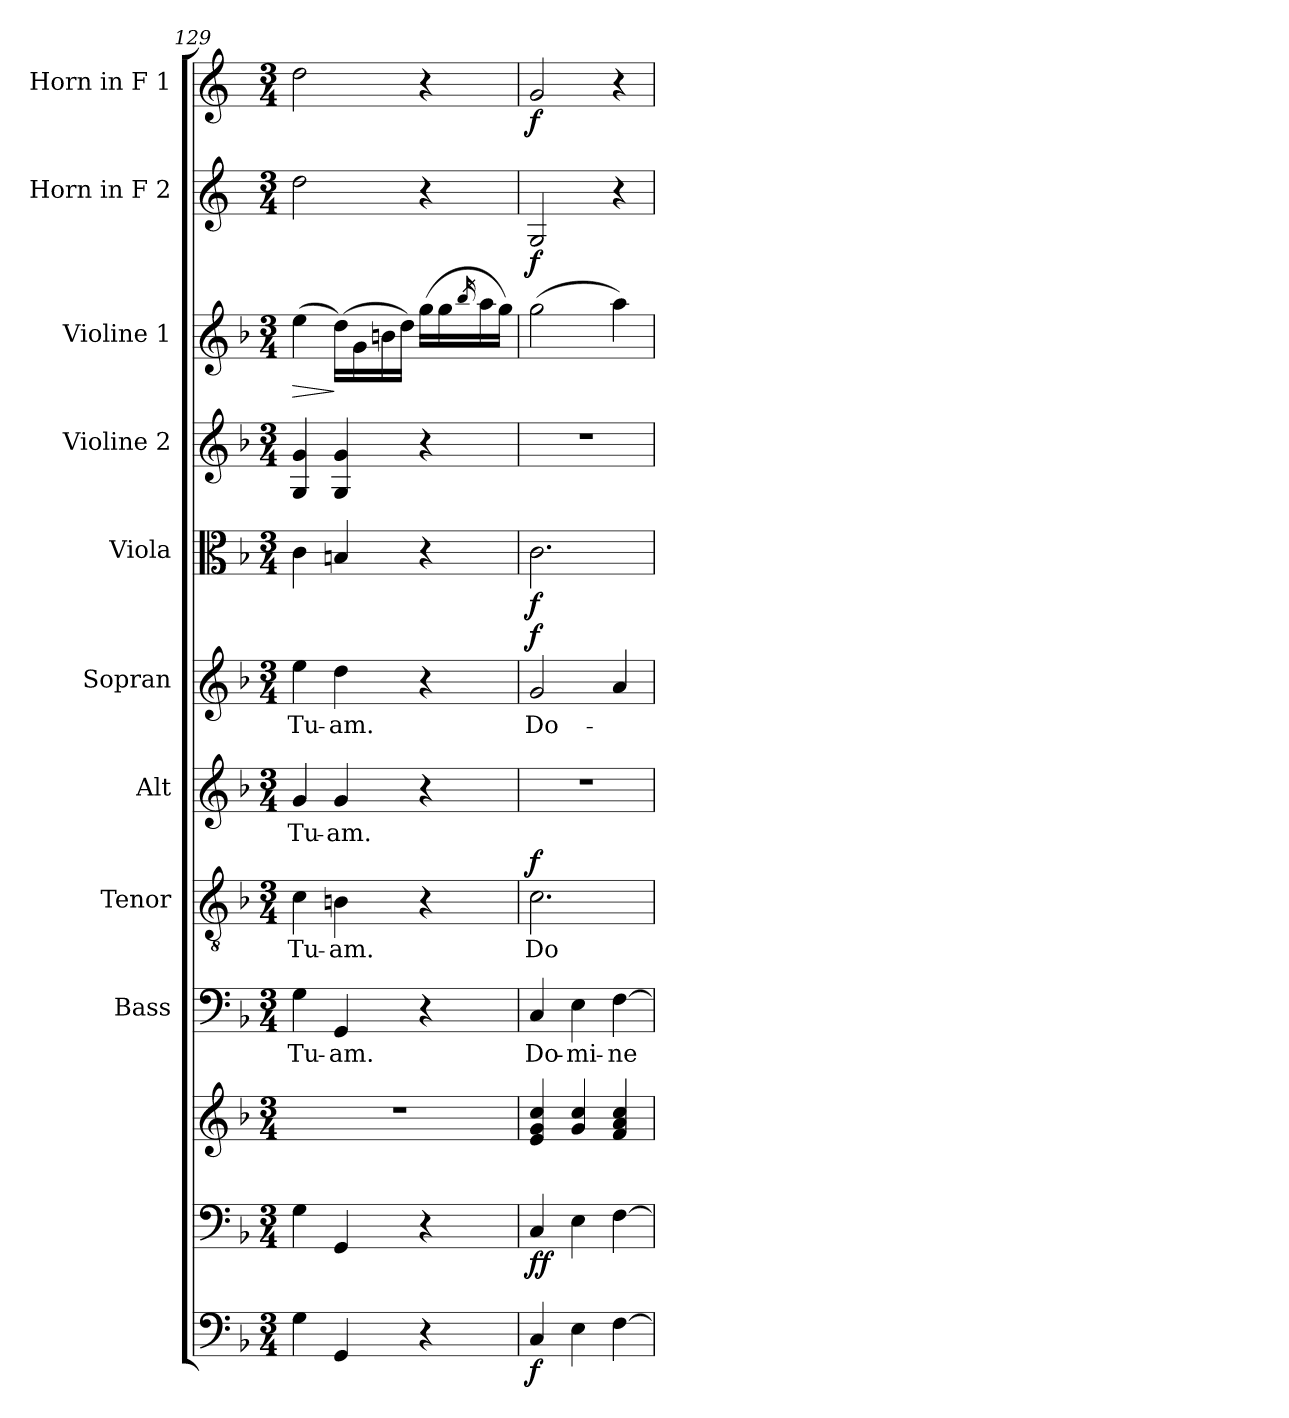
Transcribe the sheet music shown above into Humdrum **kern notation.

**kern	**dynam	**kern	**kern	**dynam	**kern	**text	**kern	**text	**dynam	**kern	**text	**kern	**text	**dynam	**kern	**dynam	**kern	**kern	**dynam	**kern	**dynam	**kern	**dynam
*part11	*part11	*part10	*part10	*part10	*part9	*part9	*part8	*part8	*part8	*part7	*part7	*part6	*part6	*part6	*part5	*part5	*part4	*part3	*part3	*part2	*part2	*part1	*part1
*staff12	*staff12	*staff11	*staff10	*staff10/11	*staff9	*staff9	*staff8	*staff8	*staff8	*staff7	*staff7	*staff6	*staff6	*staff6	*staff5	*staff5	*staff4	*staff3	*staff3	*staff2	*staff2	*staff1	*staff1
*	*	*	*	*	*I"Bass	*	*I"Tenor	*	*	*I"Alt	*	*I"Sopran	*	*	*I"Viola	*	*I"Violine 2	*I"Violine 1	*	*I"Horn in F 2	*	*I"Horn in F 1	*
*	*	*	*	*	*I'B.	*	*I'T.	*	*	*I'A.	*	*I'S.	*	*	*I'Vla.	*	*I'Vl. 2	*I'Vl. 1	*	*	*	*	*
*clefF4	*	*clefF4	*clefG2	*	*clefF4	*	*clefGv2	*	*	*clefG2	*	*clefG2	*	*	*clefC3	*	*clefG2	*clefG2	*	*clefG2	*	*clefG2	*
*ITrd7c12	*	*	*	*	*	*	*	*	*	*	*	*	*	*	*	*	*	*	*	*ITrd4c7	*	*ITrd4c7	*
*k[b-]	*	*k[b-]	*k[b-]	*	*k[b-]	*	*k[b-]	*	*	*k[b-]	*	*k[b-]	*	*	*k[b-]	*	*k[b-]	*k[b-]	*	*k[b-]	*	*k[b-]	*
*F:	*	*F:	*F:	*	*F:	*	*F:	*	*	*F:	*	*F:	*	*	*F:	*	*F:	*F:	*	*F:	*	*F:	*
*M3/4	*	*M3/4	*M3/4	*	*M3/4	*	*M3/4	*	*	*M3/4	*	*M3/4	*	*	*M3/4	*	*M3/4	*M3/4	*	*M3/4	*	*M3/4	*
=129	=129	=129	=129	=129	=129	=129	=129	=129	=129	=129	=129	=129	=129	=129	=129	=129	=129	=129	=129	=129	=129	=129	=129
!	!	!	!	!	!	!LO:LY:b	!	!LO:LY:b	!	!	!LO:LY:b	!	!LO:LY:b	!	!	!	!	!	!LO:HP:b	!	!	!	!
4GG\	.	4G\	2.r	.	4G\	Tu-	4c\	Tu-	.	4g/	Tu-	4ee\	Tu-	.	4c\	.	4G/ 4g/	(>4ee\	>	2g\	.	2g\	.
!	!	!	!	!	!	!LO:LY:b	!	!LO:LY:b	!	!	!LO:LY:b	!	!LO:LY:b	!	!	!	!	!	!	!	!	!	!
4GGG/	.	4GG/	.	.	4GG/	-am.	4Bn\	-am.	.	4g/	-am.	4dd\	-am.	.	4Bn/	.	4G/ 4g/	(>16dd\LL)	]	.	.	.	.
.	.	.	.	.	.	.	.	.	.	.	.	.	.	.	.	.	.	16g\	.	.	.	.	.
.	.	.	.	.	.	.	.	.	.	.	.	.	.	.	.	.	.	16bn\	.	.	.	.	.
.	.	.	.	.	.	.	.	.	.	.	.	.	.	.	.	.	.	16dd\JJ)	.	.	.	.	.
4r	.	4r	.	.	4r	.	4r	.	.	4r	.	4r	.	.	4r	.	4r	(>16gg\LL	.	4r	.	4r	.
.	.	.	.	.	.	.	.	.	.	.	.	.	.	.	.	.	.	16gg\	.	.	.	.	.
.	.	.	.	.	.	.	.	.	.	.	.	.	.	.	.	.	.	16qbb-/	.	.	.	.	.
.	.	.	.	.	.	.	.	.	.	.	.	.	.	.	.	.	.	16aa\	.	.	.	.	.
.	.	.	.	.	.	.	.	.	.	.	.	.	.	.	.	.	.	16gg\JJ)	.	.	.	.	.
!!LO:PB:g=z
=130	=130	=130	=130	=130	=130	=130	=130	=130	=130	=130	=130	=130	=130	=130	=130	=130	=130	=130	=130	=130	=130	=130	=130
!	!LO:DY:b	!	!	!LO:DY:b=2	!	!LO:LY:b	!	!LO:LY:b	!	!	!	!	!LO:LY:b	!	!	!	!	!	!	!	!	!	!
!	!	!	!	!LO:DY:n=1:b	!	!	!	!	!LO:DY:a	!	!	!	!	!LO:DY:a	!	!LO:DY:b	!	!	!	!	!LO:DY:b	!	!LO:DY:b
4CC/	f	4C/	4e/ 4g/ 4cc/	f f	4C/	Do-	2.c\	Do-	f	2.r	.	2g/	Do-	f	2.c\	f	2.r	(>2gg\	.	2C/	f	2c/	f
!	!	!	!	!	!	!LO:LY:b	!	!	!	!	!	!	!	!	!	!	!	!	!	!	!	!	!
4EE\	.	4E\	4g/ 4cc/	.	4E\	-mi-	.	.	.	.	.	.	.	.	.	.	.	.	.	.	.	.	.
!	!	!	!	!	!	!LO:LY:b	!	!	!	!	!	!	!	!	!	!	!	!	!	!	!	!	!
[4FF\	.	[4F\	4f/ 4a/ 4cc/	.	[4F\	-ne	.	.	.	.	.	4a/	.	.	.	.	.	4aa\)	.	4r	.	4r	.
=	=	=	=	=	=	=	=	=	=	=	=	=	=	=	=	=	=	=	=	=	=	=	=
*-	*-	*-	*-	*-	*-	*-	*-	*-	*-	*-	*-	*-	*-	*-	*-	*-	*-	*-	*-	*-	*-	*-	*-
